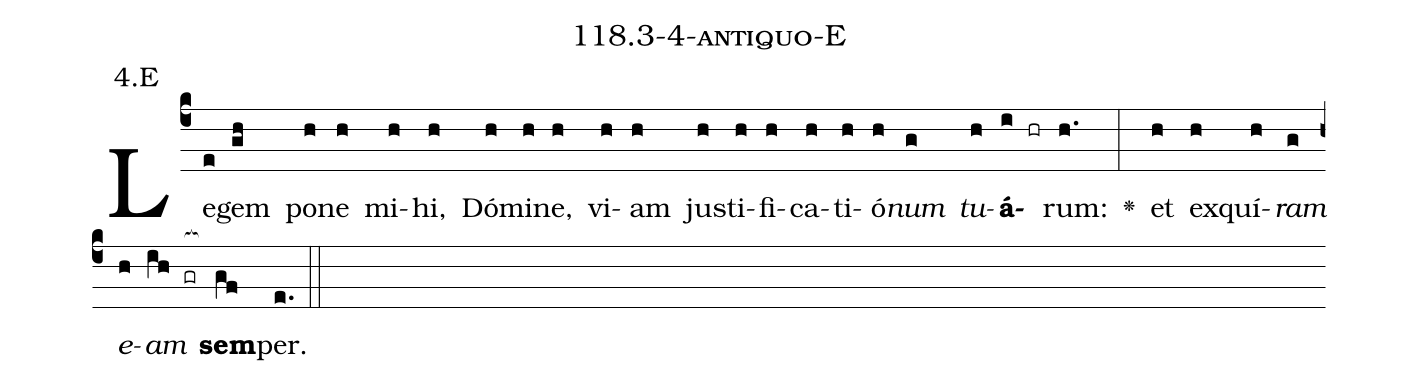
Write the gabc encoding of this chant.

name: 118.3-4-antiquo-E;
annotation: 4.E;
%%
(c4)Le(e)gem(gh) po(h)ne(h) mi(h)hi,(h) Dó(h)mi(h)ne,(h) vi(h)am(h) jus(h)ti(h)fi(h)ca(h)ti(h)ó(h)<i>num</i>(g) <i>tu</i>(h)<b>á</b>(i hr)rum:(h.) <v>\greheightstar</v>(:) et(h) ex(h)quí(h)<i>ram</i>(g) <i>e</i>(h)<i>am</i>(ih gr[ocb:1{]) <b>sem</b>(gf[ocb:0}])per.(e.) (::)


%E(h) u(g) o(h) u(ih) a(gf) e.(e.) (::)
